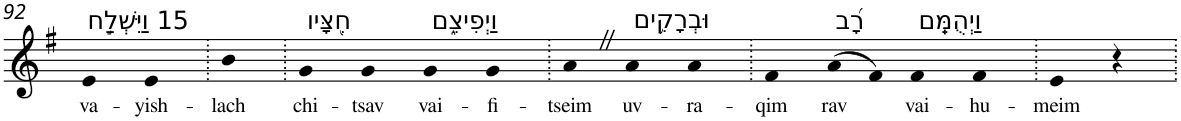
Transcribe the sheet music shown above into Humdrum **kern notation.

**kern	**text
*part1	*part1
*staff1	*staff1
*I"Piano	*
*I'Pno	*
!!LO:PB:g=z
*clefG2	*
*k[f#]	*
*G:	*
=92	=92
!LO:TX:a:t=15 וַיִּשְׁלַ֣ח	!
!	!LO:LY:b
4e	va-
!	!LO:LY:b
4e	-yish-
=93.	=93.
!	!LO:LY:b
4b	-lach
=94.	=94.
!LO:TX:a:t=חִ֭צָּיו	!
!	!LO:LY:b
4g	chi-
!	!LO:LY:b
4g	-tsav
!LO:TX:a:t=וַיְפִיצֵ֑ם	!
!	!LO:LY:b
4g	vai-
!	!LO:LY:b
4g	-fi-
=95.	=95.
!	!LO:LY:b
4aZ	-tseim
!LO:TX:a:t=וּבְרָקִ֥ים	!
!	!LO:LY:b
4a	uv-
!	!LO:LY:b
4a	-ra-
=96.	=96.
!	!LO:LY:b
4f#	-qim
!LO:TX:a:t=רָ֝ב	!
!	!LO:LY:b
(>8a	rav
8f#)	.
!LO:TX:a:t=וַיְהֻמֵּֽם	!
!	!LO:LY:b
4f#	vai-
!	!LO:LY:b
4f#	-hu-
=97.	=97.
!	!LO:LY:b
4e	-meim
4r	.
=.	=.
*-	*-
